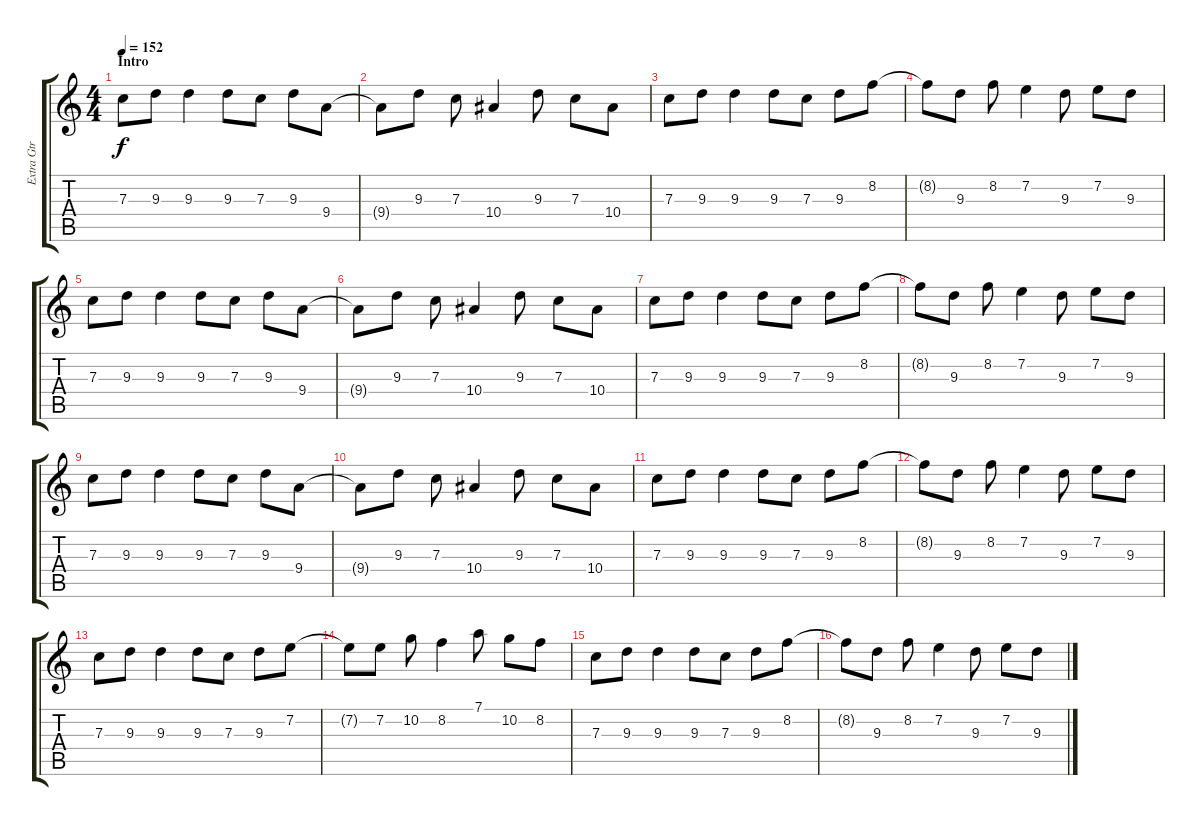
\track ("Extra Gtr" "Extra Gtr") {instrument distortionguitar}
\staff {score tabs}
\tuning (D4 A3 F3 C3 G2 D2) {hide}
\ts (4 4)
\section ("" "Intro")
\tempo 152
\clef g2
\ks c
7.3.8{dy f volume 2 instrument distortionguitar} 9.3.8 9.3.4 9.3.8 7.3.8 9.3.8 9.4.8 |
9.4{t}.8{volume 5} 9.3.8 7.3.8 10.4.4 9.3.8 7.3.8 10.4.8 |
7.3.8 9.3.8 9.3.4 9.3.8 7.3.8 9.3.8 8.2.8 |
8.2{t}.8{volume 10} 9.3.8 8.2.8 7.2.4 9.3.8 7.2.8 9.3.8 |
7.3.8 9.3.8 9.3.4 9.3.8 7.3.8 9.3.8 9.4.8 |
9.4{t}.8{volume 12} 9.3.8 7.3.8 10.4.4 9.3.8 7.3.8 10.4.8 |
7.3.8 9.3.8 9.3.4 9.3.8 7.3.8 9.3.8 8.2.8 |
8.2{t}.8 9.3.8 8.2.8 7.2.4 9.3.8 7.2.8 9.3.8 |
7.3.8{volume 14} 9.3.8 9.3.4 9.3.8 7.3.8 9.3.8 9.4.8 |
9.4{t}.8 9.3.8 7.3.8 10.4.4 9.3.8 7.3.8 10.4.8 |
7.3.8 9.3.8 9.3.4 9.3.8 7.3.8 9.3.8 8.2.8 |
8.2{t}.8 9.3.8 8.2.8 7.2.4 9.3.8 7.2.8 9.3.8 |
7.3.8 9.3.8 9.3.4 9.3.8 7.3.8 9.3.8 7.2.8 |
7.2{t}.8 7.2.8 10.2.8 8.2.4 7.1.8 10.2.8 8.2.8 |
7.3.8 9.3.8 9.3.4 9.3.8 7.3.8 9.3.8 8.2.8 |
8.2{t}.8 9.3.8 8.2.8 7.2.4 9.3.8 7.2.8 9.3.8
